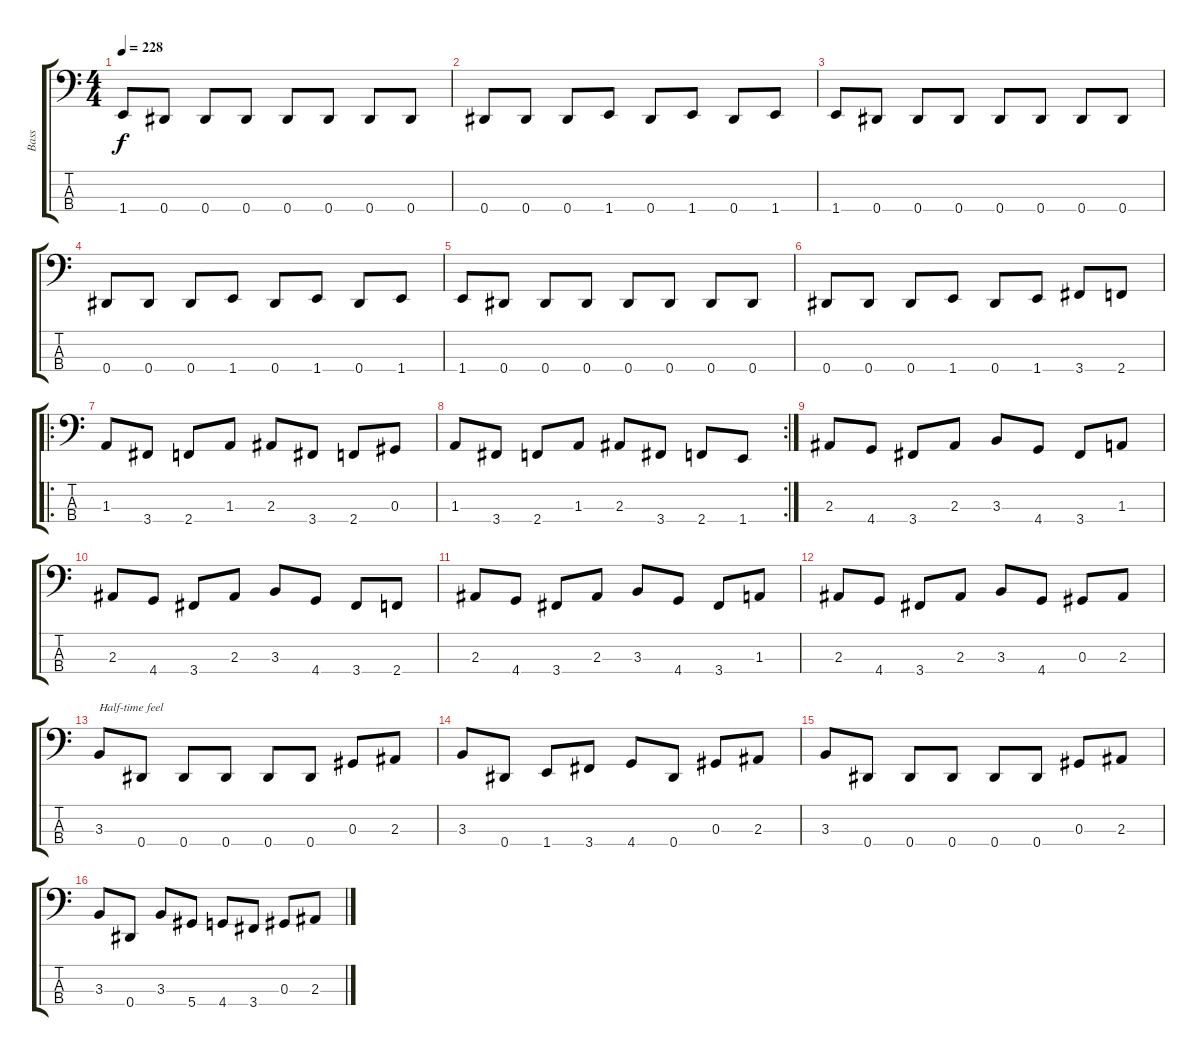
\track ("Bass" "Bass") {instrument electricbasspick}
\staff {score tabs}
\tuning (Gb2 Db2 Ab1 Eb1) {hide}
\ts (4 4)
\tempo 228
\clef f4
\ks c
1.4.8{dy f} 0.4.8 0.4.8 0.4.8 0.4.8 0.4.8 0.4.8 0.4.8 |
0.4.8 0.4.8 0.4.8 1.4.8 0.4.8 1.4.8 0.4.8 1.4.8 |
1.4.8 0.4.8 0.4.8 0.4.8 0.4.8 0.4.8 0.4.8 0.4.8 |
0.4.8 0.4.8 0.4.8 1.4.8 0.4.8 1.4.8 0.4.8 1.4.8 |
1.4.8 0.4.8 0.4.8 0.4.8 0.4.8 0.4.8 0.4.8 0.4.8 |
0.4.8 0.4.8 0.4.8 1.4.8 0.4.8 1.4.8 3.4.8 2.4.8 |
\ro
1.3.8 3.4.8 2.4.8 1.3.8 2.3.8 3.4.8 2.4.8 0.3.8 |
\rc 2
1.3.8 3.4.8 2.4.8 1.3.8 2.3.8 3.4.8 2.4.8 1.4.8 |
2.3.8 4.4.8 3.4.8 2.3.8 3.3.8 4.4.8 3.4.8 1.3.8 |
2.3.8 4.4.8 3.4.8 2.3.8 3.3.8 4.4.8 3.4.8 2.4.8 |
2.3.8 4.4.8 3.4.8 2.3.8 3.3.8 4.4.8 3.4.8 1.3.8 |
2.3.8 4.4.8 3.4.8 2.3.8 3.3.8 4.4.8 0.3.8 2.3.8 |
3.3.8{txt "Half-time feel"} 0.4.8 0.4.8 0.4.8 0.4.8 0.4.8 0.3.8 2.3.8 |
3.3.8 0.4.8 1.4.8 3.4.8 4.4.8 0.4.8 0.3.8 2.3.8 |
3.3.8 0.4.8 0.4.8 0.4.8 0.4.8 0.4.8 0.3.8 2.3.8 |
3.3.8 0.4.8 3.3.8 5.4.8 4.4.8 3.4.8 0.3.8 2.3.8
